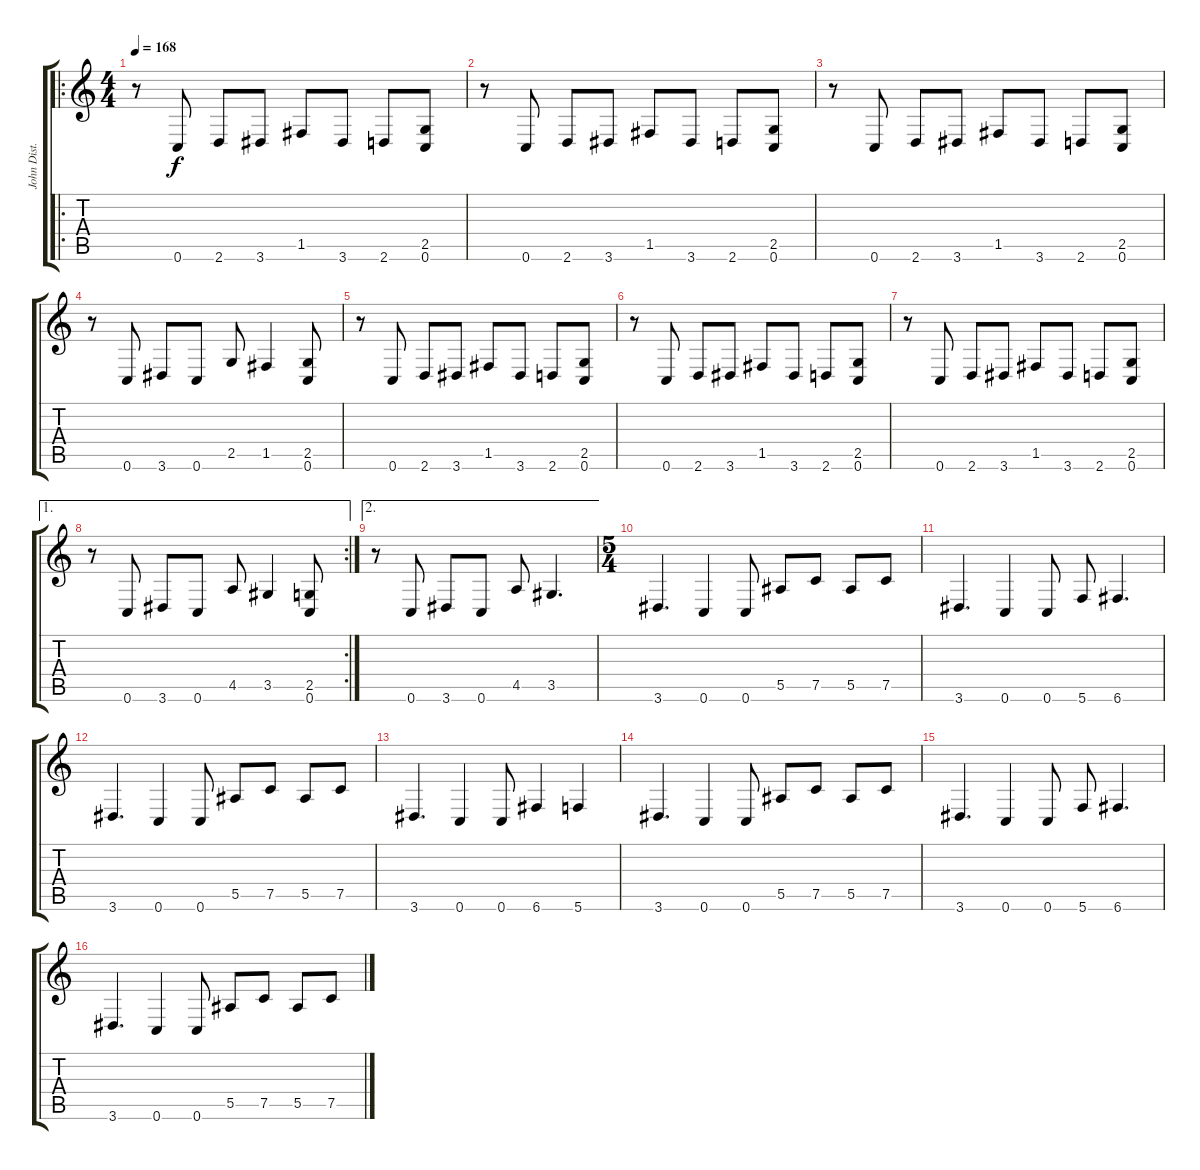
\track ("John Dist." "John Dist.") {instrument distortionguitar}
\staff {score tabs}
\tuning (C4 G3 Eb3 Bb2 F2 C2) {hide}
\ro
\ts (4 4)
\tempo 168
\clef g2
\ks c
r.8{dy f} 0.6.8 2.6.8 3.6.8 1.5.8 3.6.8 2.6.8 (2.5 0.6).8 |
r.8 0.6.8 2.6.8 3.6.8 1.5.8 3.6.8 2.6.8 (2.5 0.6).8 |
r.8 0.6.8 2.6.8 3.6.8 1.5.8 3.6.8 2.6.8 (2.5 0.6).8 |
r.8 0.6.8 3.6.8 0.6.8 2.5.8 1.5.4 (2.5 0.6).8 |
r.8 0.6.8 2.6.8 3.6.8 1.5.8 3.6.8 2.6.8 (2.5 0.6).8 |
r.8 0.6.8 2.6.8 3.6.8 1.5.8 3.6.8 2.6.8 (2.5 0.6).8 |
r.8 0.6.8 2.6.8 3.6.8 1.5.8 3.6.8 2.6.8 (2.5 0.6).8 |
\ae 1
\rc 2
r.8 0.6.8 3.6.8 0.6.8 4.5.8 3.5.4 (2.5 0.6).8 |
\ae 2
r.8 0.6.8 3.6.8 0.6.8 4.5.8 3.5.4{d} |
\ts (5 4)
3.6.4{d} 0.6.4 0.6.8 5.5.8 7.5.8 5.5.8 7.5.8 |
3.6.4{d} 0.6.4 0.6.8 5.6.8 6.6.4{d} |
3.6.4{d} 0.6.4 0.6.8 5.5.8 7.5.8 5.5.8 7.5.8 |
3.6.4{d} 0.6.4 0.6.8 6.6.4 5.6.4 |
3.6.4{d} 0.6.4 0.6.8 5.5.8 7.5.8 5.5.8 7.5.8 |
3.6.4{d} 0.6.4 0.6.8 5.6.8 6.6.4{d} |
3.6.4{d} 0.6.4 0.6.8 5.5.8 7.5.8 5.5.8 7.5.8
